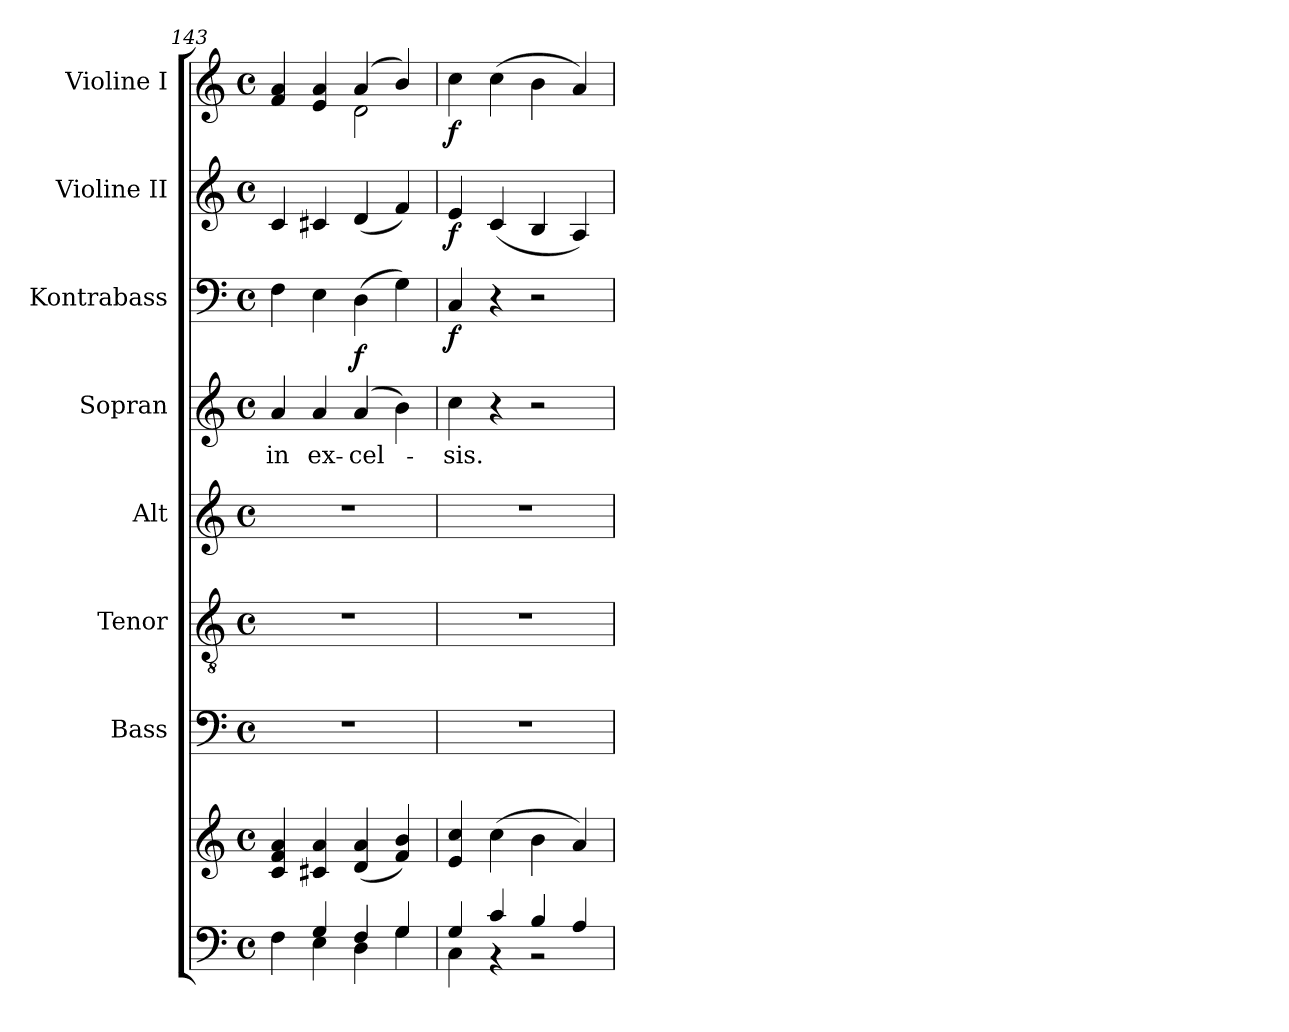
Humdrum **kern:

**kern	**kern	**kern	**kern	**kern	**kern	**text	**dynam	**kern	**dynam	**kern	**dynam	**kern	**dynam
*part8	*part8	*part7	*part6	*part5	*part4	*part4	*part4	*part3	*part3	*part2	*part2	*part1	*part1
*staff9	*staff8	*staff7	*staff6	*staff5	*staff4	*staff4	*staff4	*staff3	*staff3	*staff2	*staff2	*staff1	*staff1
*	*	*I"Bass	*I"Tenor	*I"Alt	*I"Sopran	*	*	*I"Kontrabass	*	*I"Violine II	*	*I"Violine I	*
*	*	*I'B.	*I'T.	*I'A.	*I'S.	*	*	*I'Kb.	*	*I'Vl. II	*	*I'Vl. I	*
*clefF4	*clefG2	*clefF4	*clefGv2	*clefG2	*clefG2	*	*	*clefF4	*	*clefG2	*	*clefG2	*
*	*	*	*	*	*	*	*	*ITrd7c12	*	*	*	*	*
*k[]	*k[]	*k[]	*k[]	*k[]	*k[]	*	*	*k[]	*	*k[]	*	*k[]	*
*C:	*C:	*C:	*C:	*C:	*C:	*	*	*C:	*	*C:	*	*C:	*
*M4/4	*M4/4	*M4/4	*M4/4	*M4/4	*M4/4	*	*	*M4/4	*	*M4/4	*	*M4/4	*
*met(c)	*met(c)	*met(c)	*met(c)	*met(c)	*met(c)	*	*	*met(c)	*	*met(c)	*	*met(c)	*
=143	=143	=143	=143	=143	=143	=143	=143	=143	=143	=143	=143	=143	=143
*^	*	*	*	*	*	*	*	*	*	*	*	*	*
!	!	!	!	!	!	!	!LO:LY:b	!	!	!	!	!	!	!
*	*	*	*	*	*	*	*	*	*	*	*	*	*^	*
4ryy	4F\	4c/ 4f/ 4a/	1r	1r	1r	4a/	in	.	4FF\	.	4c/	.	4f/ 4a/	2ryy	.
!	!	!	!	!	!	!	!LO:LY:b	!	!	!	!	!	!	!	!
4G/	4E\	4c#X/ 4a/	.	.	.	4a/	ex-	.	4EE\	.	4c#X/	.	4e/ 4a/	.	.
!	!	!	!	!	!	!	!LO:LY:b	!LO:DY:a	!	!	!	!	!	!	!
4F/	4D\	(<4d/ 4a/	.	.	.	(4a/	-cel-	f	(>4DD\	.	(<4d/	.	(4a/	2d\	.
4G/	4G\	4f/ 4b/)	.	.	.	4b\)	.	.	4GG\)	.	4f/)	.	4b/)	.	.
*	*	*	*	*	*	*	*	*	*	*	*	*	*v	*v	*
=144	=144	=144	=144	=144	=144	=144	=144	=144	=144	=144	=144	=144	=144	=144
!	!	!	!	!	!	!	!LO:LY:b	!	!	!LO:DY:b	!	!LO:DY:b	!	!LO:DY:b
4G/	4C\	4e/ 4cc/	1r	1r	1r	4cc\	-sis.	.	4CC/	f	4e/	f	4cc\	f
4c/	4rBB	(>4cc\	.	.	.	4r	.	.	4r	.	(<4c/	.	(>4cc\	.
4B/	2rBB	4b\	.	.	.	2r	.	.	2r	.	4B/	.	4b\	.
4A/	.	4a/)	.	.	.	.	.	.	.	.	4A/)	.	4a/)	.
*v	*v	*	*	*	*	*	*	*	*	*	*	*	*	*
=	=	=	=	=	=	=	=	=	=	=	=	=	=
*-	*-	*-	*-	*-	*-	*-	*-	*-	*-	*-	*-	*-	*-
